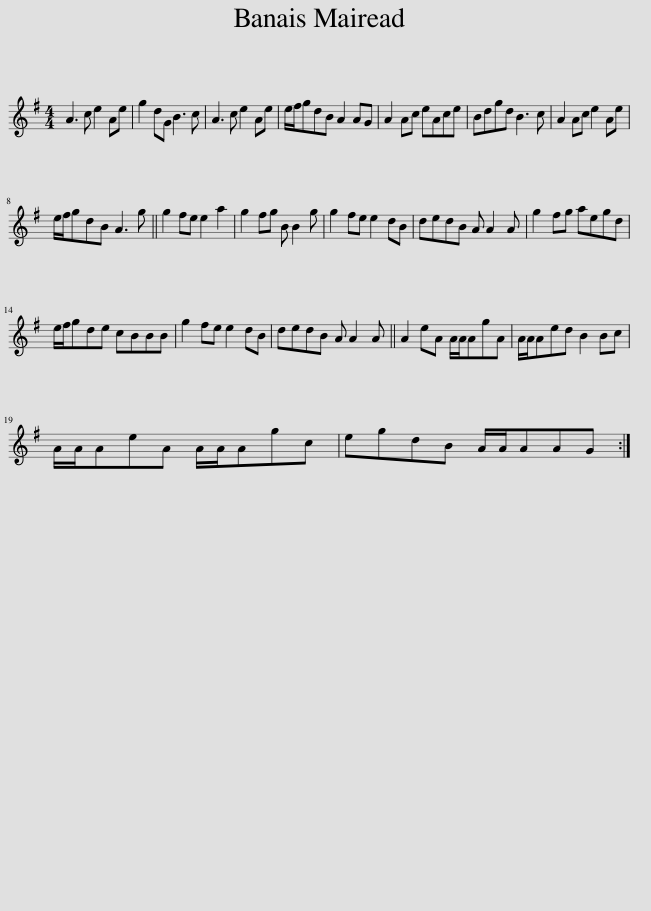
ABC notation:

X:1
L:1/8
M:4/4
I:linebreak $
K:G
V:1 treble
V:1
 A3 c e2 Ae | g2 dG B3 c | A3 c e2 Ae | e/f/gdB A2 AG | A2 Ac eAce | %5
 Bdgd B3 c | A2 Ac e2 Ae |$ e/f/gdB A3 g || g2 fe e2 a2 | g2 fg B B2 g | %10
 g2 fe e2 dB | dedB A A2 A | g2 fg aegd |$ e/f/gde cBBB | g2 fe e2 dB | %15
 dedB A A2 A || A2 eA A/A/AgA | A/A/Aed B2 Bc |$ A/A/AeA A/A/Agc | egdB A/A/AAG :| %20
